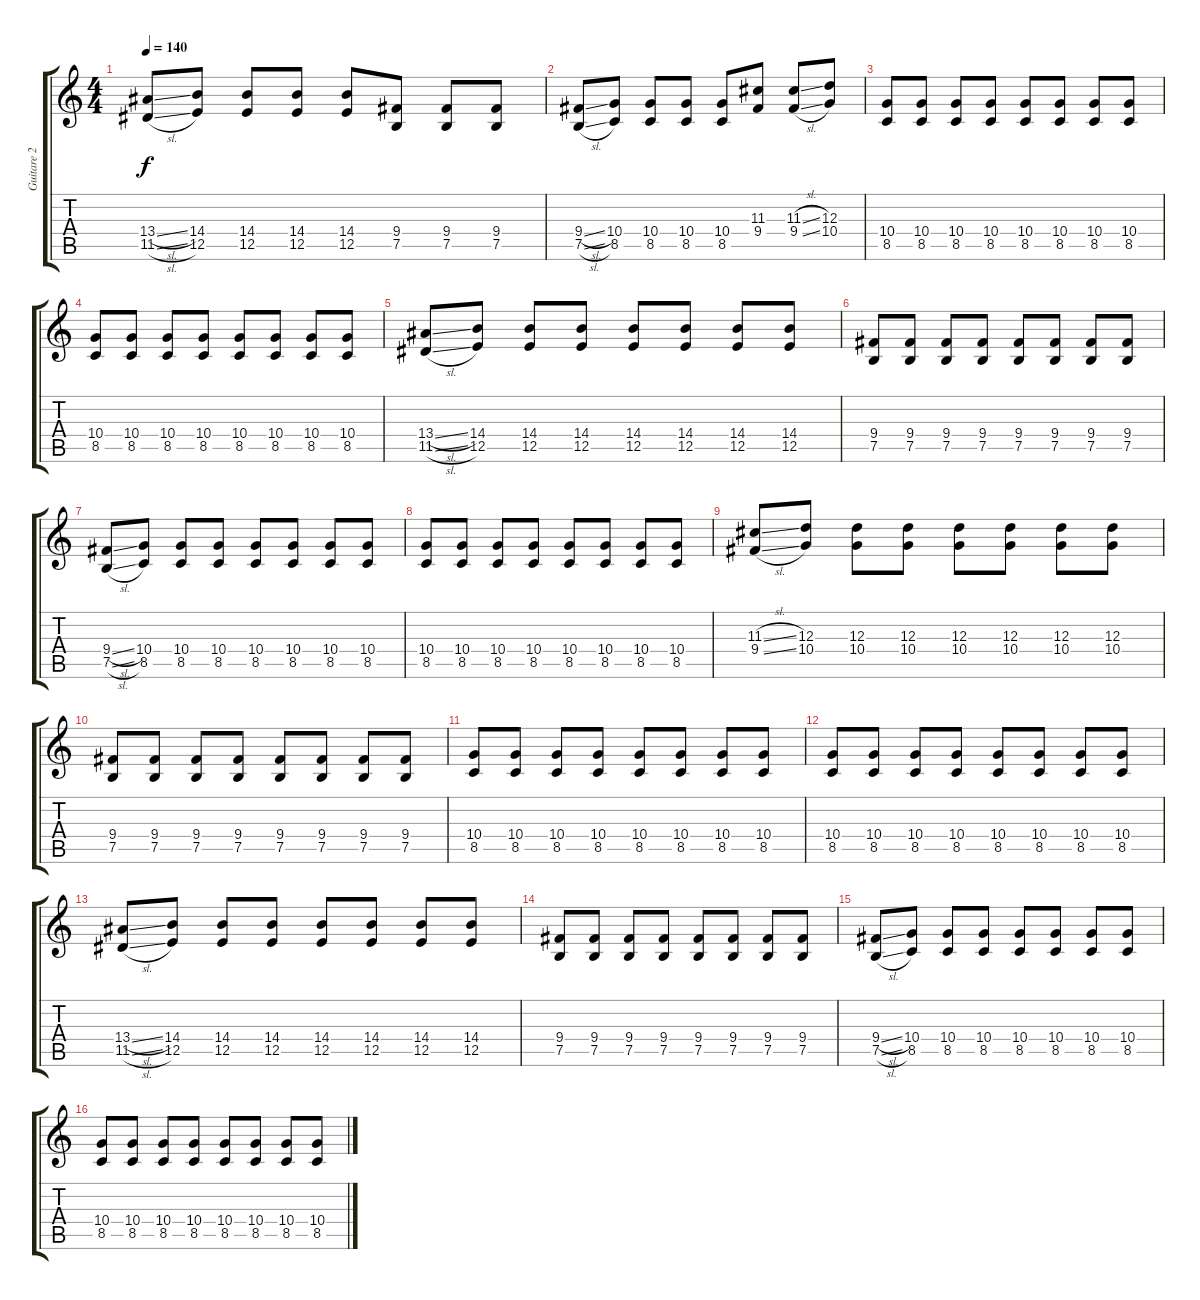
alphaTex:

\track ("Guitare 2" "Guitare 2") {instrument distortionguitar}
\staff {score tabs}
\tuning (B3 Gb3 D3 A2 E2 B1) {hide}
\ts (4 4)
\tempo 140
\clef g2
\ks c
(13.4{sl} 11.5{sl}).8{dy f} (14.4 12.5).8 (14.4 12.5).8 (14.4 12.5).8 (14.4 12.5).8 (9.4 7.5).8 (9.4 7.5).8 (9.4 7.5).8 |
(9.4{sl} 7.5{sl}).8 (10.4 8.5).8 (10.4 8.5).8 (10.4 8.5).8 (10.4 8.5).8 (11.3 9.4).8 (11.3{sl} 9.4{sl}).8 (12.3 10.4).8 |
(10.4 8.5).8 (10.4 8.5).8 (10.4 8.5).8 (10.4 8.5).8 (10.4 8.5).8 (10.4 8.5).8 (10.4 8.5).8 (10.4 8.5).8 |
(10.4 8.5).8 (10.4 8.5).8 (10.4 8.5).8 (10.4 8.5).8 (10.4 8.5).8 (10.4 8.5).8 (10.4 8.5).8 (10.4 8.5).8 |
(13.4{sl} 11.5{sl}).8 (14.4 12.5).8 (14.4 12.5).8 (14.4 12.5).8 (14.4 12.5).8 (14.4 12.5).8 (14.4 12.5).8 (14.4 12.5).8 |
(9.4 7.5).8 (9.4 7.5).8 (9.4 7.5).8 (9.4 7.5).8 (9.4 7.5).8 (9.4 7.5).8 (9.4 7.5).8 (9.4 7.5).8 |
(9.4{sl} 7.5{sl}).8 (10.4 8.5).8 (10.4 8.5).8 (10.4 8.5).8 (10.4 8.5).8 (10.4 8.5).8 (10.4 8.5).8 (10.4 8.5).8 |
(10.4 8.5).8 (10.4 8.5).8 (10.4 8.5).8 (10.4 8.5).8 (10.4 8.5).8 (10.4 8.5).8 (10.4 8.5).8 (10.4 8.5).8 |
(11.3{sl} 9.4{sl}).8 (12.3 10.4).8 (12.3 10.4).8 (12.3 10.4).8 (12.3 10.4).8 (12.3 10.4).8 (12.3 10.4).8 (12.3 10.4).8 |
(9.4 7.5).8 (9.4 7.5).8 (9.4 7.5).8 (9.4 7.5).8 (9.4 7.5).8 (9.4 7.5).8 (9.4 7.5).8 (9.4 7.5).8 |
(10.4 8.5).8 (10.4 8.5).8 (10.4 8.5).8 (10.4 8.5).8 (10.4 8.5).8 (10.4 8.5).8 (10.4 8.5).8 (10.4 8.5).8 |
(10.4 8.5).8 (10.4 8.5).8 (10.4 8.5).8 (10.4 8.5).8 (10.4 8.5).8 (10.4 8.5).8 (10.4 8.5).8 (10.4 8.5).8 |
(13.4{sl} 11.5{sl}).8 (14.4 12.5).8 (14.4 12.5).8 (14.4 12.5).8 (14.4 12.5).8 (14.4 12.5).8 (14.4 12.5).8 (14.4 12.5).8 |
(9.4 7.5).8 (9.4 7.5).8 (9.4 7.5).8 (9.4 7.5).8 (9.4 7.5).8 (9.4 7.5).8 (9.4 7.5).8 (9.4 7.5).8 |
(9.4{sl} 7.5{sl}).8 (10.4 8.5).8 (10.4 8.5).8 (10.4 8.5).8 (10.4 8.5).8 (10.4 8.5).8 (10.4 8.5).8 (10.4 8.5).8 |
(10.4 8.5).8 (10.4 8.5).8 (10.4 8.5).8 (10.4 8.5).8 (10.4 8.5).8 (10.4 8.5).8 (10.4 8.5).8 (10.4 8.5).8
